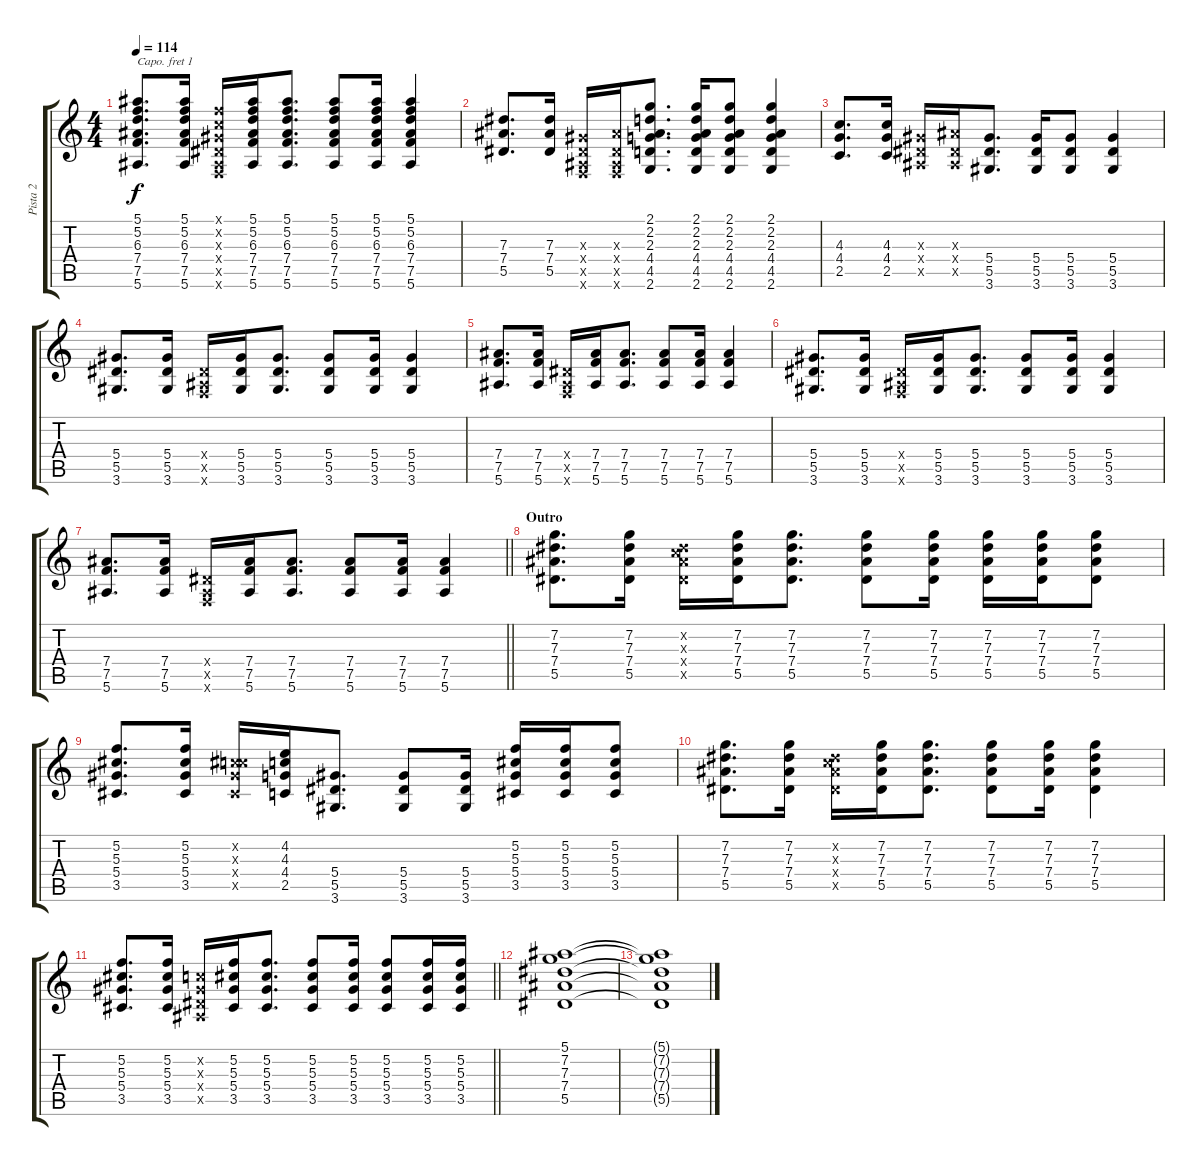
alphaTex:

\track ("Pista 2" "Pista 2") {instrument overdrivenguitar}
\staff {score tabs}
\capo 1
\tuning (E4 B3 G3 D3 A2 E2) {hide}
\ts (4 4)
\tempo 114
\clef g2
\ks c
(5.1 5.2 6.3 7.4 7.5 5.6).8{d dy f} (5.1 5.2 6.3 7.4 7.5 5.6).16 (0.1{x} 0.2{x} 0.3{x} 0.4{x} 0.5{x} 0.6{x}).16 (5.1 5.2 6.3 7.4 7.5 5.6).16 (5.1 5.2 6.3 7.4 7.5 5.6).8{d} (5.1 5.2 6.3 7.4 7.5 5.6).8 (5.1 5.2 6.3 7.4 7.5 5.6).16 (5.1 5.2 6.3 7.4 7.5 5.6).4 |
(7.3 7.4 5.5).8{d} (7.3 7.4 5.5).16 (0.3{x} 0.4{x} 0.5{x} 0.6{x}).16 (2.3{x} 0.4{x} 0.5{x} 0.6{x}).16 (2.1 2.2 2.3 4.4 4.5 2.6).8{d} (2.1 2.2 2.3 4.4 4.5 2.6).16 (2.1 2.2 2.3 4.4 4.5 2.6).8 (2.1 2.2 2.3 4.4 4.5 2.6).4 |
(4.3 4.4 2.5).8{d} (4.3 4.4 2.5).16 (0.3{x} 0.4{x} 0.5{x}).16 (2.3{x} 0.4{x} 0.5{x}).16 (5.4 5.5 3.6).8{d} (5.4 5.5 3.6).16 (5.4 5.5 3.6).8 (5.4 5.5 3.6).4 |
(5.4 5.5 3.6).8{d} (5.4 5.5 3.6).16 (0.4{x} 0.5{x} 0.6{x}).16 (5.4 5.5 3.6).16 (5.4 5.5 3.6).8{d} (5.4 5.5 3.6).8 (5.4 5.5 3.6).16 (5.4 5.5 3.6).4 |
(7.4 7.5 5.6).8{d} (7.4 7.5 5.6).16 (0.4{x} 0.5{x} 0.6{x}).16 (7.4 7.5 5.6).16 (7.4 7.5 5.6).8{d} (7.4 7.5 5.6).8 (7.4 7.5 5.6).16 (7.4 7.5 5.6).4 |
(5.4 5.5 3.6).8{d} (5.4 5.5 3.6).16 (0.4{x} 0.5{x} 0.6{x}).16 (5.4 5.5 3.6).16 (5.4 5.5 3.6).8{d} (5.4 5.5 3.6).8 (5.4 5.5 3.6).16 (5.4 5.5 3.6).4 |
\barLineRight lightlight
(7.4 7.5 5.6).8{d} (7.4 7.5 5.6).16 (0.4{x} 0.5{x} 0.6{x}).16 (7.4 7.5 5.6).16 (7.4 7.5 5.6).8{d} (7.4 7.5 5.6).8 (7.4 7.5 5.6).16 (7.4 7.5 5.6).4 |
\section ("" "Outro")
(7.2 7.3 7.4 5.5).8{d} (7.2 7.3 7.4 5.5).16 (0.2{x} 7.3{x} 7.4{x} 5.5{x}).16 (7.2 7.3 7.4 5.5).16 (7.2 7.3 7.4 5.5).8{d} (7.2 7.3 7.4 5.5).8 (7.2 7.3 7.4 5.5).16 (7.2 7.3 7.4 5.5).16 (7.2 7.3 7.4 5.5).16 (7.2 7.3 7.4 5.5).8 |
(5.2 5.3 5.4 3.5).8{d} (5.2 5.3 5.4 3.5).16 (0.2{x} 5.3{x} 5.4{x} 3.5{x}).16 (4.2 4.3 4.4 2.5).16 (5.4 5.5 3.6).8{d} (5.4 5.5 3.6).8 (5.4 5.5 3.6).16 (5.2 5.3 5.4 3.5).16 (5.2 5.3 5.4 3.5).16 (5.2 5.3 5.4 3.5).8 |
(7.2 7.3 7.4 5.5).8{d} (7.2 7.3 7.4 5.5).16 (0.2{x} 7.3{x} 7.4{x} 5.5{x}).16 (7.2 7.3 7.4 5.5).16 (7.2 7.3 7.4 5.5).8{d} (7.2 7.3 7.4 5.5).8 (7.2 7.3 7.4 5.5).16 (7.2 7.3 7.4 5.5).4 |
\barLineRight lightlight
(5.2 5.3 5.4 3.5).8{d} (5.2 5.3 5.4 3.5).16 (0.2{x} 0.3{x} 0.4{x} 0.5{x}).16 (5.2 5.3 5.4 3.5).16 (5.2 5.3 5.4 3.5).8{d} (5.2 5.3 5.4 3.5).8 (5.2 5.3 5.4 3.5).16 (5.2 5.3 5.4 3.5).8 (5.2 5.3 5.4 3.5).16 (5.2 5.3 5.4 3.5).16 |
(5.1 7.2 7.3 7.4 5.5).1 |
(5.1{t} 7.2{t} 7.3{t} 7.4{t} 5.5{t}).1
